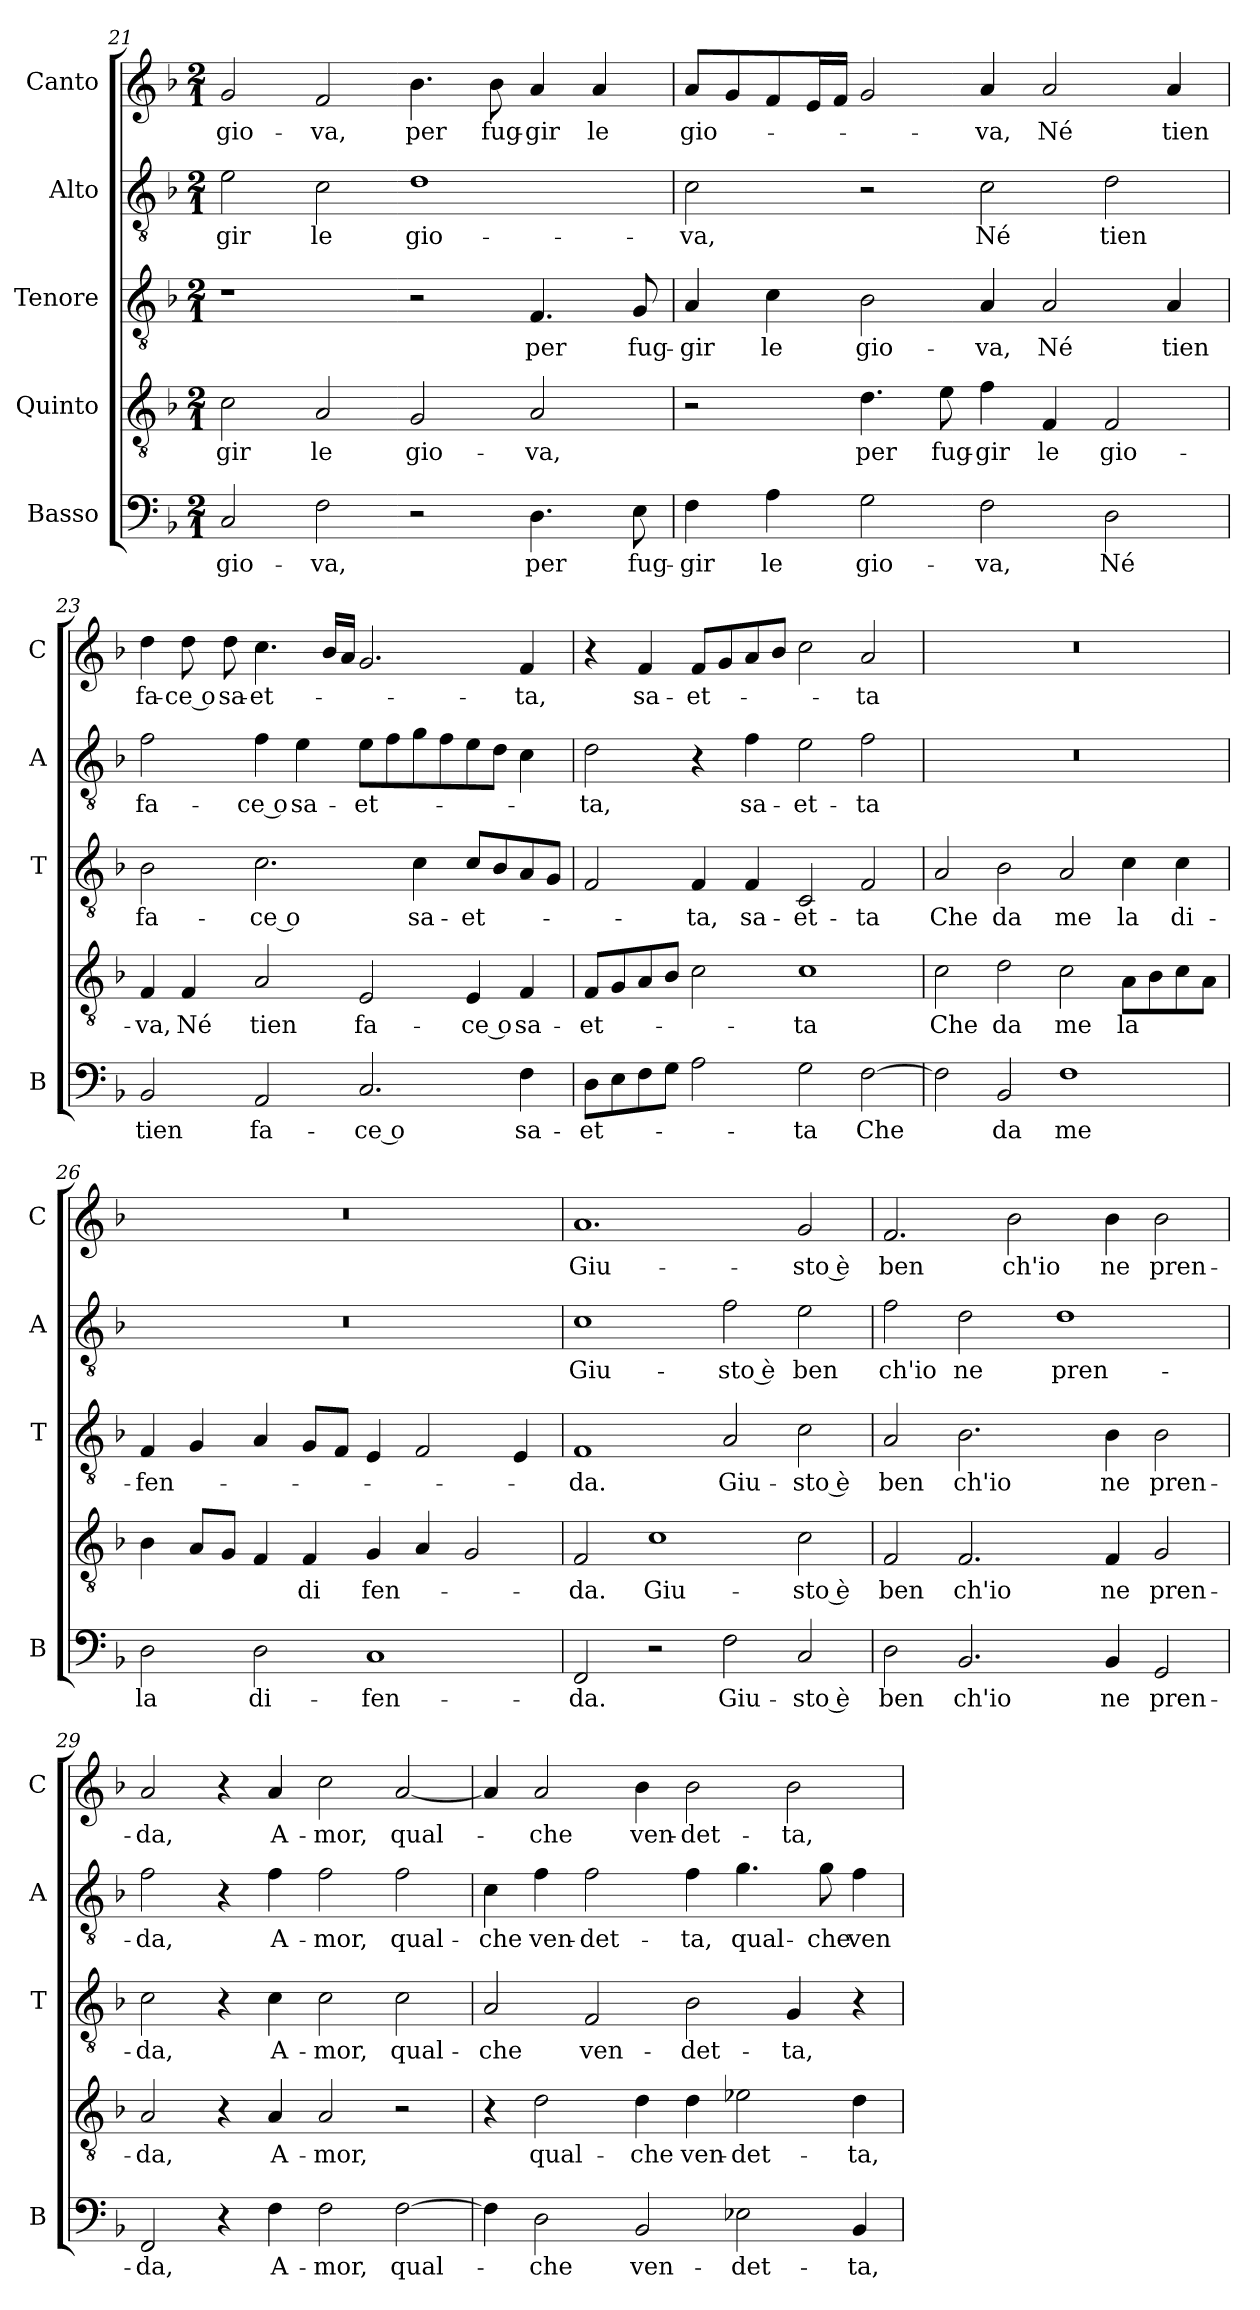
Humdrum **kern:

**kern	**text	**kern	**text	**kern	**text	**kern	**text	**kern	**text
*part5	*part5	*part4	*part4	*part3	*part3	*part2	*part2	*part1	*part1
*staff5	*staff5	*staff4	*staff4	*staff3	*staff3	*staff2	*staff2	*staff1	*staff1
*I"Basso	*	*I"Quinto	*	*I"Tenore	*	*I"Alto	*	*I"Canto	*
*I'B	*	*	*	*I'T	*	*I'A	*	*I'C	*
*clefF4	*	*clefGv2	*	*clefGv2	*	*clefGv2	*	*clefG2	*
*k[b-]	*	*k[b-]	*	*k[b-]	*	*k[b-]	*	*k[b-]	*
*F:	*	*F:	*	*F:	*	*F:	*	*F:	*
*M2/1	*	*M2/1	*	*M2/1	*	*M2/1	*	*M2/1	*
=21	=21	=21	=21	=21	=21	=21	=21	=21	=21
2C	gio-	2c	-gir	1r	.	2e	-gir	2g	gio-
2F	-va,	2A	le	.	.	2c	le	2f	-va,
2r	.	2G	gio-	2r	.	1d	gio-	4.b-	per
.	.	.	.	.	.	.	.	8b-	fug-
4.D	per	2A	-va,	4.F	per	.	.	4a	-gir
.	.	.	.	.	.	.	.	4a	le
8E	fug-	.	.	8G	fug-	.	.	.	.
=22	=22	=22	=22	=22	=22	=22	=22	=22	=22
4F	-gir	2r	.	4A	-gir	2c	-va,	8aL	gio-
.	.	.	.	.	.	.	.	8g	.
4A	le	.	.	4c	le	.	.	8f	.
.	.	.	.	.	.	.	.	16eL	.
.	.	.	.	.	.	.	.	16fJJ	.
2G	gio-	4.d	per	2B-	gio-	2r	.	2g	.
.	.	8e	fug-	.	.	.	.	.	.
2F	-va,	4f	-gir	4A	-va,	2c	Né	4a	-va,
.	.	4F	le	2A	Né	.	.	2a	Né
2D	Né	2F	gio-	.	.	2d	tien	.	.
.	.	.	.	4A	tien	.	.	4a	tien
=23	=23	=23	=23	=23	=23	=23	=23	=23	=23
2BB-	tien	4F	-va,	2B-	fa-	2f	fa-	4dd	fa-
.	.	4F	Né	.	.	.	.	8dd	-ce o
.	.	.	.	.	.	.	.	8dd	sa-
2AA	fa-	2A	tien	2.c	-ce o	4f	-ce o	4.cc	-et-
.	.	.	.	.	.	4e	sa-	.	.
.	.	.	.	.	.	.	.	16b-LL	.
.	.	.	.	.	.	.	.	16aJJ	.
2.C	-ce o	2E	fa-	.	.	8eL	-et-	2.g	.
.	.	.	.	.	.	8f	.	.	.
.	.	.	.	4c	sa-	8g	.	.	.
.	.	.	.	.	.	8f	.	.	.
.	.	4E	-ce o	8cL	-et-	8e	.	.	.
.	.	.	.	8B-	.	8dJ	.	.	.
4F	sa-	4F	sa-	8A	.	4c	.	4f	-ta,
.	.	.	.	8GJ	.	.	.	.	.
=24	=24	=24	=24	=24	=24	=24	=24	=24	=24
8DL	-et-	8FL	-et-	2F	.	2d	-ta,	4r	.
8E	.	8G	.	.	.	.	.	.	.
8F	.	8A	.	.	.	.	.	4f	sa-
8GJ	.	8B-J	.	.	.	.	.	.	.
2A	.	2c	.	4F	-ta,	4r	.	8fL	-et-
.	.	.	.	.	.	.	.	8g	.
.	.	.	.	4F	sa-	4f	sa-	8a	.
.	.	.	.	.	.	.	.	8b-J	.
2G	-ta	1c	-ta	2C	-et-	2e	-et-	2cc	.
[2F	Che	.	.	2F	-ta	2f	-ta	2a	-ta
=25	=25	=25	=25	=25	=25	=25	=25	=25	=25
2F]	.	2c	Che	2A	Che	0r	.	0r	.
2BB-	da	2d	da	2B-	da	.	.	.	.
1F	me	2c	me	2A	me	.	.	.	.
.	.	8AL	la	4c	la	.	.	.	.
.	.	8B-	.	.	.	.	.	.	.
.	.	8c	.	4c	di-	.	.	.	.
.	.	8AJ	.	.	.	.	.	.	.
=26	=26	=26	=26	=26	=26	=26	=26	=26	=26
2D	la	4B-	.	4F	-fen-	0r	.	0r	.
.	.	8AL	.	4G	.	.	.	.	.
.	.	8GJ	.	.	.	.	.	.	.
2D	di-	4F	.	4A	.	.	.	.	.
.	.	4F	di	8GL	.	.	.	.	.
.	.	.	.	8FJ	.	.	.	.	.
1C	-fen-	4G	fen-	4E	.	.	.	.	.
.	.	4A	.	2F	.	.	.	.	.
.	.	2G	.	.	.	.	.	.	.
.	.	.	.	4E	.	.	.	.	.
=27	=27	=27	=27	=27	=27	=27	=27	=27	=27
2FF	-da.	2F	-da.	1F	-da.	1c	Giu-	1.a	Giu-
2r	.	1c	Giu-	.	.	.	.	.	.
2F	Giu-	.	.	2A	Giu-	2f	-sto è	.	.
2C	-sto è	2c	-sto è	2c	-sto è	2e	ben	2g	-sto è
=28	=28	=28	=28	=28	=28	=28	=28	=28	=28
2D	ben	2F	ben	2A	ben	2f	ch'io	2.f	ben
2.BB-	ch'io	2.F	ch'io	2.B-	ch'io	2d	ne	.	.
.	.	.	.	.	.	.	.	2b-	ch'io
.	.	.	.	.	.	1d	pren-	.	.
4BB-	ne	4F	ne	4B-	ne	.	.	4b-	ne
2GG	pren-	2G	pren-	2B-	pren-	.	.	2b-	pren-
=29	=29	=29	=29	=29	=29	=29	=29	=29	=29
2FF	-da,	2A	-da,	2c	-da,	2f	-da,	2a	-da,
4r	.	4r	.	4r	.	4r	.	4r	.
4F	A-	4A	A-	4c	A-	4f	A-	4a	A-
2F	-mor,	2A	-mor,	2c	-mor,	2f	-mor,	2cc	-mor,
[2F	qual-	2r	.	2c	qual-	2f	qual-	[2a	qual-
=30	=30	=30	=30	=30	=30	=30	=30	=30	=30
4F]	.	4r	.	2A	-che	4c	-che	4a]	.
2D	-che	2d	qual-	.	.	4f	ven-	2a	-che
.	.	.	.	2F	ven-	2f	-det-	.	.
2BB-	ven-	4d	-che	.	.	.	.	4b-	ven-
.	.	4d	ven-	2B-	-det-	4f	-ta,	2b-	-det-
2E-X	-det-	2e-X	-det-	.	.	4.g	qual-	.	.
.	.	.	.	4G	-ta,	.	.	2b-	-ta,
.	.	.	.	.	.	8g	-che	.	.
4BB-	-ta,	4d	-ta,	4r	.	4f	ven-	.	.
=	=	=	=	=	=	=	=	=	=
*-	*-	*-	*-	*-	*-	*-	*-	*-	*-
